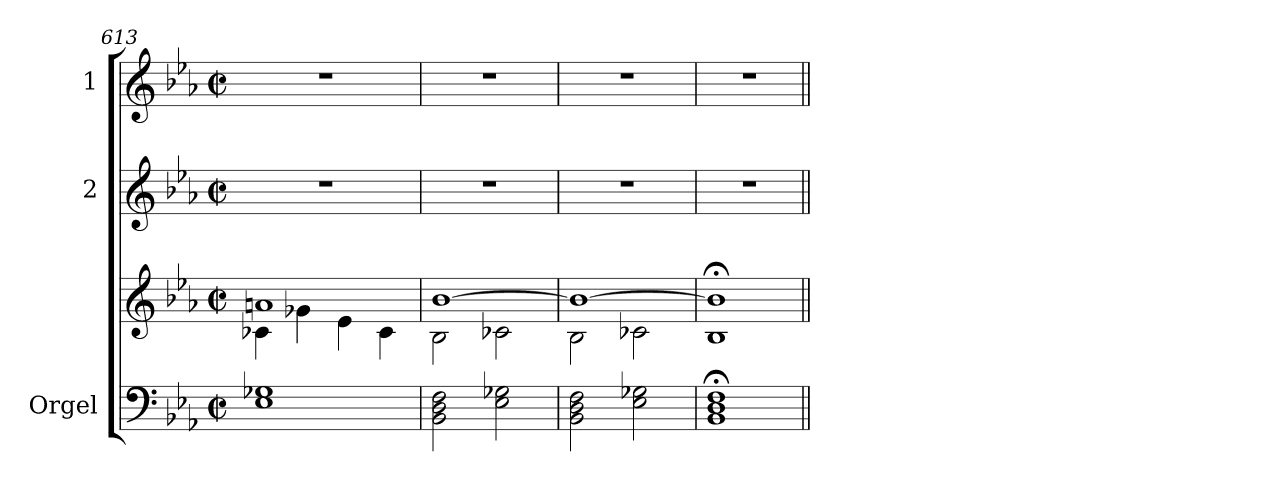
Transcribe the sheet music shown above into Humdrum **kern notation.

**kern	**kern	**kern	**kern
*part3	*part3	*part2	*part1
*staff4	*staff3	*staff2	*staff1
*I"Orgel	*	*I"2	*I"1
*I'Org.	*	*	*
*clefF4	*clefG2	*clefG2	*clefG2
*k[b-e-a-]	*k[b-e-a-]	*k[b-e-a-]	*k[b-e-a-]
*E-:	*E-:	*E-:	*E-:
*M2/2	*M2/2	*M2/2	*M2/2
*met(c|)	*met(c|)	*met(c|)	*met(c|)
=613	=613	=613	=613
*	*^	*	*
1E- 1G-X	1an	4c-X\	1r	1r
.	.	4g-X\	.	.
.	.	4e-\	.	.
.	.	4c-\	.	.
!!LO:LB:g=z
=614	=614	=614	=614	=614
2BB-\ 2D\ 2F\	[>1b-	2B-\	1r	1r
2E-\ 2G-X\	.	2c-X\	.	.
=615	=615	=615	=615	=615
2BB-\ 2D\ 2F\	1b-_	2B-\	1r	1r
2E-\ 2G-X\	.	2c-X\	.	.
=616	=616	=616	=616	=616
1BB-;< 1D;< 1F;<	1b-;<]	1B-	1r	1r
*	*v	*v	*	*
=||	=||	=||	=||
*-	*-	*-	*-
